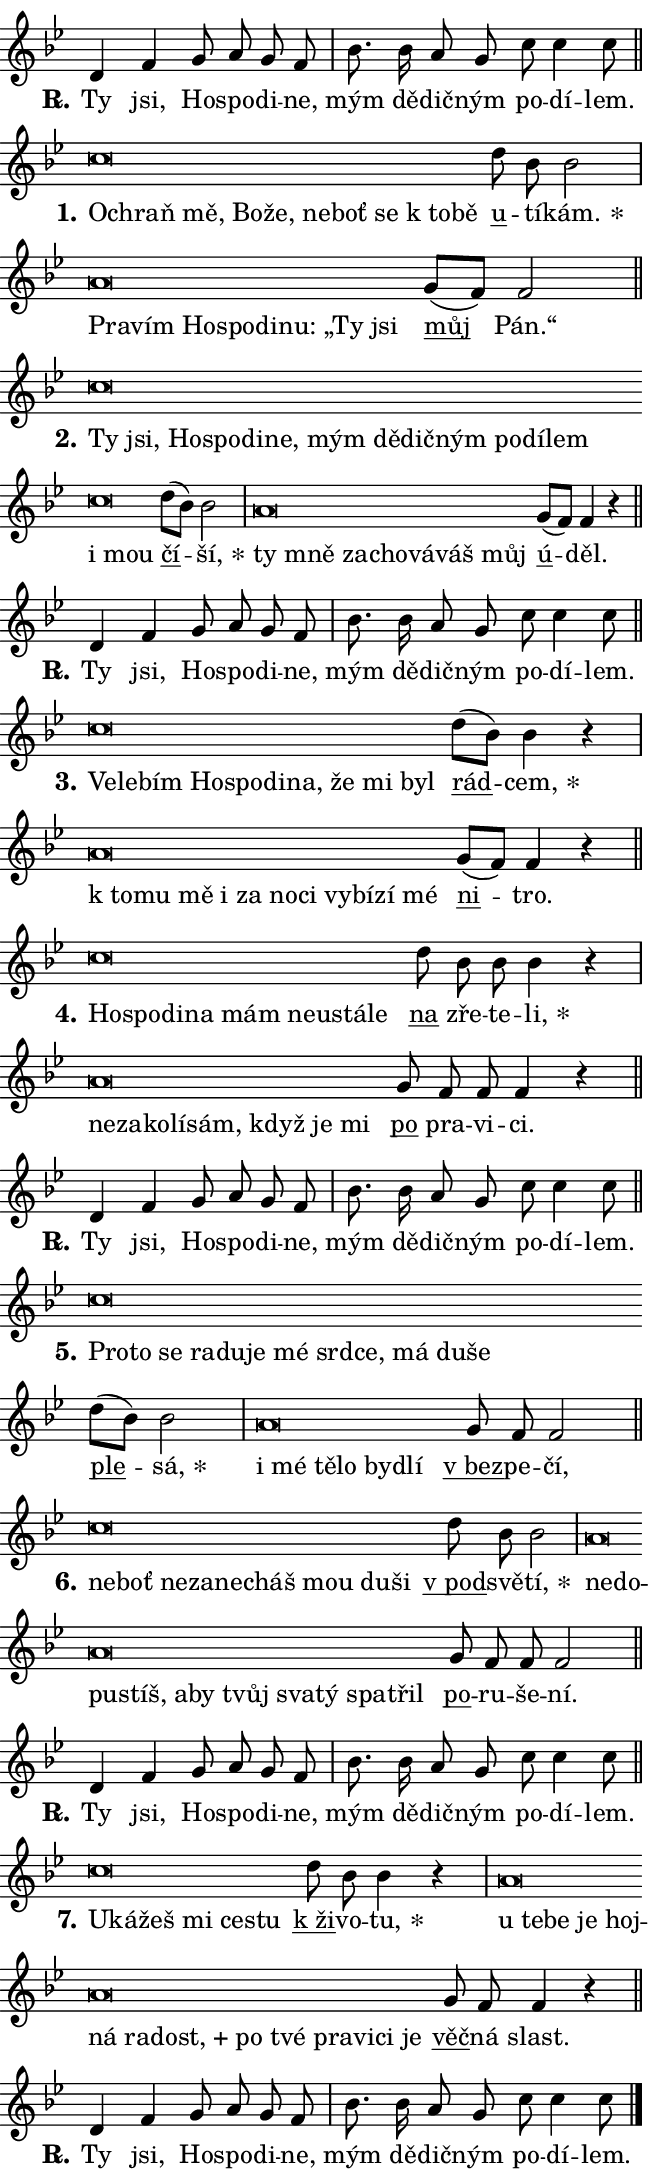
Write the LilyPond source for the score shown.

\version "2.24.0"
\header { tagline = "" }
\paper {
  indent = 0\cm
  top-margin = 0\cm
  right-margin = 0.13\cm % to fit lyric hyphens
  bottom-margin = 0\cm
  left-margin = 0\cm
  paper-width = 11\cm
  page-breaking = #ly:one-page-breaking
  system-system-spacing.basic-distance = #11
  score-system-spacing.basic-distance = #11
  ragged-last = ##f
}


%% Author: Thomas Morley
%% https://lists.gnu.org/archive/html/lilypond-user/2020-05/msg00002.html
#(define (line-position grob)
"Returns position of @var[grob} in current system:
   @code{'start}, if at first time-step
   @code{'end}, if at last time-step
   @code{'middle} otherwise
"
  (let* ((col (ly:item-get-column grob))
         (ln (ly:grob-object col 'left-neighbor))
         (rn (ly:grob-object col 'right-neighbor))
         (col-to-check-left (if (ly:grob? ln) ln col))
         (col-to-check-right (if (ly:grob? rn) rn col))
         (break-dir-left
           (and
             (ly:grob-property col-to-check-left 'non-musical #f)
             (ly:item-break-dir col-to-check-left)))
         (break-dir-right
           (and
             (ly:grob-property col-to-check-right 'non-musical #f)
             (ly:item-break-dir col-to-check-right))))
        (cond ((eqv? 1 break-dir-left) 'start)
              ((eqv? -1 break-dir-right) 'end)
              (else 'middle))))

#(define (tranparent-at-line-position vctor)
  (lambda (grob)
  "Relying on @code{line-position} select the relevant enry from @var{vctor}.
Used to determine transparency,"
    (case (line-position grob)
      ((end) (not (vector-ref vctor 0)))
      ((middle) (not (vector-ref vctor 1)))
      ((start) (not (vector-ref vctor 2))))))

noteHeadBreakVisibility =
#(define-music-function (break-visibility)(vector?)
"Makes @code{NoteHead}s transparent relying on @var{break-visibility}"
#{
  \override NoteHead.transparent =
    #(tranparent-at-line-position break-visibility)
#})

#(define delete-ledgers-for-transparent-note-heads
  (lambda (grob)
    "Reads whether a @code{NoteHead} is transparent.
If so this @code{NoteHead} is removed from @code{'note-heads} from
@var{grob}, which is supposed to be @code{LedgerLineSpanner}.
As a result ledgers are not printed for this @code{NoteHead}"
    (let* ((nhds-array (ly:grob-object grob 'note-heads))
           (nhds-list
             (if (ly:grob-array? nhds-array)
                 (ly:grob-array->list nhds-array)
                 '()))
           ;; Relies on the transparent-property being done before
           ;; Staff.LedgerLineSpanner.after-line-breaking is executed.
           ;; This is fragile ...
           (to-keep
             (remove
               (lambda (nhd)
                 (ly:grob-property nhd 'transparent #f))
               nhds-list)))
      ;; TODO find a better method to iterate over grob-arrays, similiar
      ;; to filter/remove etc for lists
      ;; For now rebuilt from scratch
      (set! (ly:grob-object grob 'note-heads)  '())
      (for-each
        (lambda (nhd)
          (ly:pointer-group-interface::add-grob grob 'note-heads nhd))
        to-keep))))

squashNotes = {
  \override NoteHead.X-extent = #'(-0.2 . 0.2)
  \override NoteHead.Y-extent = #'(-0.75 . 0)
  \override NoteHead.stencil =
    #(lambda (grob)
       (let ((pos (ly:grob-property grob 'staff-position)))
         (begin
           (if (< pos -7) (display "ERROR: Lower brevis then expected\n") (display ""))
           (if (<= pos -6) ly:text-interface::print ly:note-head::print))))
}
unSquashNotes = {
  \revert NoteHead.X-extent
  \revert NoteHead.Y-extent
  \revert NoteHead.stencil
}

hideNotes = \noteHeadBreakVisibility #begin-of-line-visible
unHideNotes = \noteHeadBreakVisibility #all-visible

% work-around for resetting accidentals
% https://lilypond.org/doc/v2.23/Documentation/notation/displaying-rhythms#unmetered-music
cadenzaMeasure = {
  \cadenzaOff
  \partial 1024 s1024
  \cadenzaOn
}

#(define-markup-command (accent layout props text) (markup?)
  "Underline accented syllable"
  (interpret-markup layout props
    #{\markup \override #'(offset . 4.3) \underline { #text }#}))

responsum = \markup \concat {
  "R" \hspace #-1.05 \path #0.1 #'((moveto 0 0.07) (lineto 0.9 0.8)) \hspace #0.05 "."
}

spaceSize = #0.6828661417322834 % exact space size for TeX Gyre Schola

\layout {
  \context {
    \Staff
    \remove "Time_signature_engraver"
    \override LedgerLineSpanner.after-line-breaking = #delete-ledgers-for-transparent-note-heads
  }
  \context {
    \Lyrics {
      \override LyricSpace.minimum-distance = \spaceSize
      \override LyricText.font-name = #"TeX Gyre Schola"
      \override LyricText.font-size = 1
      \override StanzaNumber.font-name = #"TeX Gyre Schola Bold"
      \override StanzaNumber.font-size = 1
    }
  }
  \context {
    \Score 
    \override NoteHead.text =
      #(lambda (grob) 
        (let ((pos (ly:grob-property grob 'staff-position)))
          #{\markup {
            \combine
              \halign #-0.55 \raise #(if (= pos -6) 0 0.5) \override #'(thickness . 2) \draw-line #'(3.2 . 0)
              \musicglyph "noteheads.sM1"
          }#}))
  }
}

% magnetic-lyrics.ily
%
%   written by
%     Jean Abou Samra <jean@abou-samra.fr>
%     Werner Lemberg <wl@gnu.org>
%
%   adapted by
%     Jiri Hon <jiri.hon@gmail.com>
%
% Version 2022-Apr-15

% https://www.mail-archive.com/lilypond-user@gnu.org/msg149350.html

#(define (Left_hyphen_pointer_engraver context)
   "Collect syllable-hyphen-syllable occurrences in lyrics and store
them in properties.  This engraver only looks to the left.  For
example, if the lyrics input is @code{foo -- bar}, it does the
following.

@itemize @bullet
@item
Set the @code{text} property of the @code{LyricHyphen} grob between
@q{foo} and @q{bar} to @code{foo}.

@item
Set the @code{left-hyphen} property of the @code{LyricText} grob with
text @q{foo} to the @code{LyricHyphen} grob between @q{foo} and
@q{bar}.
@end itemize

Use this auxiliary engraver in combination with the
@code{lyric-@/text::@/apply-@/magnetic-@/offset!} hook."
   (let ((hyphen #f)
         (text #f))
     (make-engraver
      (acknowledgers
       ((lyric-syllable-interface engraver grob source-engraver)
        (set! text grob)))
      (end-acknowledgers
       ((lyric-hyphen-interface engraver grob source-engraver)
        ;(when (not (grob::has-interface grob 'lyric-space-interface))
          (set! hyphen grob)));)
      ((stop-translation-timestep engraver)
       (when (and text hyphen)
         (ly:grob-set-object! text 'left-hyphen hyphen))
       (set! text #f)
       (set! hyphen #f)))))

#(define (lyric-text::apply-magnetic-offset! grob)
   "If the space between two syllables is less than the value in
property @code{LyricText@/.details@/.squash-threshold}, move the right
syllable to the left so that it gets concatenated with the left
syllable.

Use this function as a hook for
@code{LyricText@/.after-@/line-@/breaking} if the
@code{Left_@/hyphen_@/pointer_@/engraver} is active."
   (let ((hyphen (ly:grob-object grob 'left-hyphen #f)))
     (when hyphen
       (let ((left-text (ly:spanner-bound hyphen LEFT)))
         (when (grob::has-interface left-text 'lyric-syllable-interface)
           (let* ((common (ly:grob-common-refpoint grob left-text X))
                  (this-x-ext (ly:grob-extent grob common X))
                  (left-x-ext
                   (begin
                     ;; Trigger magnetism for left-text.
                     (ly:grob-property left-text 'after-line-breaking)
                     (ly:grob-extent left-text common X)))
                  ;; `delta` is the gap width between two syllables.
                  (delta (- (interval-start this-x-ext)
                            (interval-end left-x-ext)))
                  (details (ly:grob-property grob 'details))
                  (threshold (assoc-get 'squash-threshold details 0.2)))
             (when (< delta threshold)
               (let* (;; We have to manipulate the input text so that
                      ;; ligatures crossing syllable boundaries are not
                      ;; disabled.  For languages based on the Latin
                      ;; script this is essentially a beautification.
                      ;; However, for non-Western scripts it can be a
                      ;; necessity.
                      (lt (ly:grob-property left-text 'text))
                      (rt (ly:grob-property grob 'text))
                      (is-space (grob::has-interface hyphen 'lyric-space-interface))
                      (space (if is-space " " ""))
                      (extra-delta (if is-space spaceSize 0))
                      ;; Append new syllable.
                      (ltrt-space (if (and (string? lt) (string? rt))
                                (string-append lt space rt)
                                (make-concat-markup (list lt space rt))))
                      ;; Right-align `ltrt` to the right side.
                      (ltrt-space-markup (grob-interpret-markup
                               grob
                               (make-translate-markup
                                (cons (interval-length this-x-ext) 0)
                                (make-right-align-markup ltrt-space)))))
                 (begin
                   ;; Don't print `left-text`.
                   (ly:grob-set-property! left-text 'stencil #f)
                   ;; Set text and stencil (which holds all collected
                   ;; syllables so far) and shift it to the left.
                   (ly:grob-set-property! grob 'text ltrt-space)
                   (ly:grob-set-property! grob 'stencil ltrt-space-markup)
                   (ly:grob-translate-axis! grob (- (- delta extra-delta)) X))))))))))


#(define (lyric-hyphen::displace-bounds-first grob)
   ;; Make very sure this callback isn't triggered too early.
   (let ((left (ly:spanner-bound grob LEFT))
         (right (ly:spanner-bound grob RIGHT)))
     (ly:grob-property left 'after-line-breaking)
     (ly:grob-property right 'after-line-breaking)
     (ly:lyric-hyphen::print grob)))

squashThreshold = #0.4

\layout {
  \context {
    \Lyrics
    \consists #Left_hyphen_pointer_engraver
    \override LyricText.after-line-breaking =
      #lyric-text::apply-magnetic-offset!
    \override LyricHyphen.stencil = #lyric-hyphen::displace-bounds-first
    \override LyricText.details.squash-threshold = \squashThreshold
    \override LyricHyphen.minimum-distance = 0
    \override LyricHyphen.minimum-length = \squashThreshold
  }
}

squashText = \override LyricText.details.squash-threshold = 9999
unSquashText = \override LyricText.details.squash-threshold = \squashThreshold

leftText = \override LyricText.self-alignment-X = #LEFT
unLeftText = \revert LyricText.self-alignment-X

starOffset = #(lambda (grob) 
                (let ((x_offset (ly:self-alignment-interface::aligned-on-x-parent grob)))
                  (if (= x_offset 0) 0 (+ x_offset 1.2))))

star = #(define-music-function (syllable)(string?)
"Append star separator at the end of a syllable"
#{
  \once \override LyricText.X-offset = #starOffset
  \lyricmode { \markup {
    #syllable
    \override #'((font-name . "TeX Gyre Schola Bold")) \hspace #0.2 \lower #0.65 \larger "*"
  } }
#})

starAccent = #(define-music-function (syllable)(string?)
"Append star separator at the end of a syllable and make accent"
#{
  \once \override LyricText.X-offset = #starOffset
  \lyricmode { \markup {
    \accent #syllable
    \override #'((font-name . "TeX Gyre Schola Bold")) \hspace #0.2 \lower #0.65 \larger "*"
  } }
#})

breath = #(define-music-function (syllable)(string?)
"Append breathing indicator at the end of a syllable"
#{
  \lyricmode { \markup { #syllable "+" } }
#})

optionalBreath = #(define-music-function (syllable)(string?)
"Append optional breathing indicator at the end of a syllable"
#{
  \lyricmode { \markup { #syllable "(+)" } }
#})


\score {
    <<
        \new Voice = "melody" { \cadenzaOn \key bes \major \relative { d'4 f g8 a g f \cadenzaMeasure \bar "|" bes8. bes16 a8 g \bar "" c c4 c8 \cadenzaMeasure \bar "||" \break } }
        \new Lyrics \lyricsto "melody" { \lyricmode { \set stanza = \responsum
Ty jsi, Ho -- spo -- di -- ne, mým dě -- dič -- ným po -- dí -- lem. } }
    >>
    \layout {}
}

\score {
    <<
        \new Voice = "melody" { \cadenzaOn \key bes \major \relative { \squashNotes c''\breve*1/16 \hideNotes \breve*1/16 \bar "" \breve*1/16 \bar "" \breve*1/16 \bar "" \breve*1/16 \bar "" \breve*1/16 \bar "" \breve*1/16 \bar "" \breve*1/16 \bar "" \breve*1/16 \breve*1/16 \bar "" \unHideNotes \unSquashNotes \bar "" d8 bes bes2 \cadenzaMeasure \bar "|" \squashNotes a\breve*1/16 \hideNotes \breve*1/16 \bar "" \breve*1/16 \bar "" \breve*1/16 \bar "" \breve*1/16 \bar "" \breve*1/16 \bar "" \breve*1/16 \breve*1/16 \bar "" \unHideNotes \unSquashNotes \bar "" g8[( f)] f2 \cadenzaMeasure \bar "||" \break } }
        \new Lyrics \lyricsto "melody" { \lyricmode { \set stanza = "1."
\leftText O -- \squashText chraň mě, Bo -- že, ne -- boť se "k to" -- bě \unLeftText \unSquashText \markup \accent u -- tí -- \star kám. \leftText Pra -- \squashText vím Ho -- spo -- di -- nu: „Ty jsi \unLeftText \unSquashText \markup \accent můj Pán.“ } }
    >>
    \layout {}
}

\score {
    <<
        \new Voice = "melody" { \cadenzaOn \key bes \major \relative { \squashNotes c''\breve*1/16 \hideNotes \breve*1/16 \bar "" \breve*1/16 \bar "" \breve*1/16 \bar "" \breve*1/16 \bar "" \breve*1/16 \bar "" \breve*1/16 \bar "" \breve*1/16 \bar "" \breve*1/16 \bar "" \breve*1/16 \bar "" \breve*1/16 \bar "" \breve*1/16 \bar "" \breve*1/16 \bar "" \breve*1/16 \breve*1/16 \bar "" \unHideNotes \unSquashNotes \bar "" d8[( bes)] bes2 \cadenzaMeasure \bar "|" \squashNotes a\breve*1/16 \hideNotes \breve*1/16 \bar "" \breve*1/16 \bar "" \breve*1/16 \bar "" \breve*1/16 \bar "" \breve*1/16 \breve*1/16 \bar "" \unHideNotes \unSquashNotes \bar "" g8[( f)] f4 r \cadenzaMeasure \bar "||" \break } }
        \new Lyrics \lyricsto "melody" { \lyricmode { \set stanza = "2."
\leftText Ty \squashText jsi, Ho -- spo -- di -- ne, mým dě -- dič -- ným po -- dí -- lem i mou \unLeftText \unSquashText \markup \accent čí -- \star ší, \leftText ty \squashText mně za -- cho -- vá -- váš můj \unLeftText \unSquashText \markup \accent ú -- děl. } }
    >>
    \layout {}
}

\score {
    <<
        \new Voice = "melody" { \cadenzaOn \key bes \major \relative { d'4 f g8 a g f \cadenzaMeasure \bar "|" bes8. bes16 a8 g \bar "" c c4 c8 \cadenzaMeasure \bar "||" \break } }
        \new Lyrics \lyricsto "melody" { \lyricmode { \set stanza = \responsum
Ty jsi, Ho -- spo -- di -- ne, mým dě -- dič -- ným po -- dí -- lem. } }
    >>
    \layout {}
}

\score {
    <<
        \new Voice = "melody" { \cadenzaOn \key bes \major \relative { \squashNotes c''\breve*1/16 \hideNotes \breve*1/16 \bar "" \breve*1/16 \bar "" \breve*1/16 \bar "" \breve*1/16 \bar "" \breve*1/16 \bar "" \breve*1/16 \bar "" \breve*1/16 \bar "" \breve*1/16 \breve*1/16 \bar "" \unHideNotes \unSquashNotes \bar "" d8[( bes)] bes4 r \cadenzaMeasure \bar "|" \squashNotes a\breve*1/16 \hideNotes \breve*1/16 \bar "" \breve*1/16 \bar "" \breve*1/16 \bar "" \breve*1/16 \bar "" \breve*1/16 \bar "" \breve*1/16 \bar "" \breve*1/16 \bar "" \breve*1/16 \bar "" \breve*1/16 \breve*1/16 \bar "" \unHideNotes \unSquashNotes \bar "" g8[( f)] f4 r \cadenzaMeasure \bar "||" \break } }
        \new Lyrics \lyricsto "melody" { \lyricmode { \set stanza = "3."
\leftText Ve -- \squashText le -- bím Ho -- spo -- di -- na, že mi byl \unLeftText \unSquashText \markup \accent rád -- \star cem, \leftText "k to" -- \squashText mu mě i za no -- ci vy -- bí -- zí mé \unLeftText \unSquashText \markup \accent ni -- tro. } }
    >>
    \layout {}
}

\score {
    <<
        \new Voice = "melody" { \cadenzaOn \key bes \major \relative { \squashNotes c''\breve*1/16 \hideNotes \breve*1/16 \bar "" \breve*1/16 \bar "" \breve*1/16 \bar "" \breve*1/16 \bar "" \breve*1/16 \bar "" \breve*1/16 \bar "" \breve*1/16 \breve*1/16 \bar "" \unHideNotes \unSquashNotes \bar "" d8 bes bes bes4 r \cadenzaMeasure \bar "|" \squashNotes a\breve*1/16 \hideNotes \breve*1/16 \bar "" \breve*1/16 \bar "" \breve*1/16 \bar "" \breve*1/16 \bar "" \breve*1/16 \bar "" \breve*1/16 \breve*1/16 \bar "" \unHideNotes \unSquashNotes \bar "" g8 f f f4 r \cadenzaMeasure \bar "||" \break } }
        \new Lyrics \lyricsto "melody" { \lyricmode { \set stanza = "4."
\leftText Ho -- \squashText spo -- di -- na mám ne -- u -- stá -- le \unLeftText \unSquashText \markup \accent na zře -- te -- \star li, \leftText ne -- \squashText za -- ko -- lí -- sám, když je mi \unLeftText \unSquashText \markup \accent po pra -- vi -- ci. } }
    >>
    \layout {}
}

\score {
    <<
        \new Voice = "melody" { \cadenzaOn \key bes \major \relative { d'4 f g8 a g f \cadenzaMeasure \bar "|" bes8. bes16 a8 g \bar "" c c4 c8 \cadenzaMeasure \bar "||" \break } }
        \new Lyrics \lyricsto "melody" { \lyricmode { \set stanza = \responsum
Ty jsi, Ho -- spo -- di -- ne, mým dě -- dič -- ným po -- dí -- lem. } }
    >>
    \layout {}
}

\score {
    <<
        \new Voice = "melody" { \cadenzaOn \key bes \major \relative { \squashNotes c''\breve*1/16 \hideNotes \breve*1/16 \bar "" \breve*1/16 \bar "" \breve*1/16 \bar "" \breve*1/16 \bar "" \breve*1/16 \bar "" \breve*1/16 \bar "" \breve*1/16 \bar "" \breve*1/16 \bar "" \breve*1/16 \bar "" \breve*1/16 \breve*1/16 \bar "" \unHideNotes \unSquashNotes \bar "" d8[( bes)] bes2 \cadenzaMeasure \bar "|" \squashNotes a\breve*1/16 \hideNotes \breve*1/16 \bar "" \breve*1/16 \bar "" \breve*1/16 \bar "" \breve*1/16 \breve*1/16 \bar "" \unHideNotes \unSquashNotes \bar "" g8 f f2 \cadenzaMeasure \bar "||" \break } }
        \new Lyrics \lyricsto "melody" { \lyricmode { \set stanza = "5."
\leftText Pro -- \squashText to se ra -- du -- je mé srd -- ce, má du -- še \unLeftText \unSquashText \markup \accent ple -- \star sá, \leftText i \squashText mé tě -- lo by -- dlí \unLeftText \unSquashText \markup \accent "v bez" -- pe -- čí, } }
    >>
    \layout {}
}

\score {
    <<
        \new Voice = "melody" { \cadenzaOn \key bes \major \relative { \squashNotes c''\breve*1/16 \hideNotes \breve*1/16 \bar "" \breve*1/16 \bar "" \breve*1/16 \bar "" \breve*1/16 \bar "" \breve*1/16 \bar "" \breve*1/16 \bar "" \breve*1/16 \breve*1/16 \bar "" \unHideNotes \unSquashNotes \bar "" d8 bes bes2 \cadenzaMeasure \bar "|" \squashNotes a\breve*1/16 \hideNotes \breve*1/16 \bar "" \breve*1/16 \bar "" \breve*1/16 \bar "" \breve*1/16 \bar "" \breve*1/16 \bar "" \breve*1/16 \bar "" \breve*1/16 \bar "" \breve*1/16 \bar "" \breve*1/16 \breve*1/16 \bar "" \unHideNotes \unSquashNotes \bar "" g8 f f f2 \cadenzaMeasure \bar "||" \break } }
        \new Lyrics \lyricsto "melody" { \lyricmode { \set stanza = "6."
\leftText ne -- \squashText boť ne -- za -- ne -- cháš mou du -- ši \unLeftText \unSquashText \markup \accent "v pod" -- svě -- \star tí, \leftText ne -- \squashText do -- pu -- stíš, a -- by tvůj sva -- tý spa -- třil \unLeftText \unSquashText \markup \accent po -- ru -- še -- ní. } }
    >>
    \layout {}
}

\score {
    <<
        \new Voice = "melody" { \cadenzaOn \key bes \major \relative { d'4 f g8 a g f \cadenzaMeasure \bar "|" bes8. bes16 a8 g \bar "" c c4 c8 \cadenzaMeasure \bar "||" \break } }
        \new Lyrics \lyricsto "melody" { \lyricmode { \set stanza = \responsum
Ty jsi, Ho -- spo -- di -- ne, mým dě -- dič -- ným po -- dí -- lem. } }
    >>
    \layout {}
}

\score {
    <<
        \new Voice = "melody" { \cadenzaOn \key bes \major \relative { \squashNotes c''\breve*1/16 \hideNotes \breve*1/16 \bar "" \breve*1/16 \bar "" \breve*1/16 \bar "" \breve*1/16 \breve*1/16 \bar "" \unHideNotes \unSquashNotes \bar "" d8 bes bes4 r \cadenzaMeasure \bar "|" \squashNotes a\breve*1/16 \hideNotes \breve*1/16 \bar "" \breve*1/16 \bar "" \breve*1/16 \bar "" \breve*1/16 \bar "" \breve*1/16 \bar "" \breve*1/16 \bar "" \breve*1/16 \bar "" \breve*1/16 \bar "" \breve*1/16 \bar "" \breve*1/16 \bar "" \breve*1/16 \bar "" \breve*1/16 \breve*1/16 \bar "" \unHideNotes \unSquashNotes \bar "" g8 f f4 r \cadenzaMeasure \bar "||" \break } }
        \new Lyrics \lyricsto "melody" { \lyricmode { \set stanza = "7."
\leftText U -- \squashText ká -- žeš mi ce -- stu \unLeftText \unSquashText \markup \accent "k ži" -- vo -- \star tu, \leftText u \squashText te -- be je hoj -- ná ra -- \breath "dost," po tvé pra -- vi -- ci je \unLeftText \unSquashText \markup \accent věč -- ná slast. } }
    >>
    \layout {}
}

\score {
    <<
        \new Voice = "melody" { \cadenzaOn \key bes \major \relative { d'4 f g8 a g f \cadenzaMeasure \bar "|" bes8. bes16 a8 g \bar "" c c4 c8 \cadenzaMeasure \bar "||" \break } \bar "|." }
        \new Lyrics \lyricsto "melody" { \lyricmode { \set stanza = \responsum
Ty jsi, Ho -- spo -- di -- ne, mým dě -- dič -- ným po -- dí -- lem. } }
    >>
    \layout {}
}
